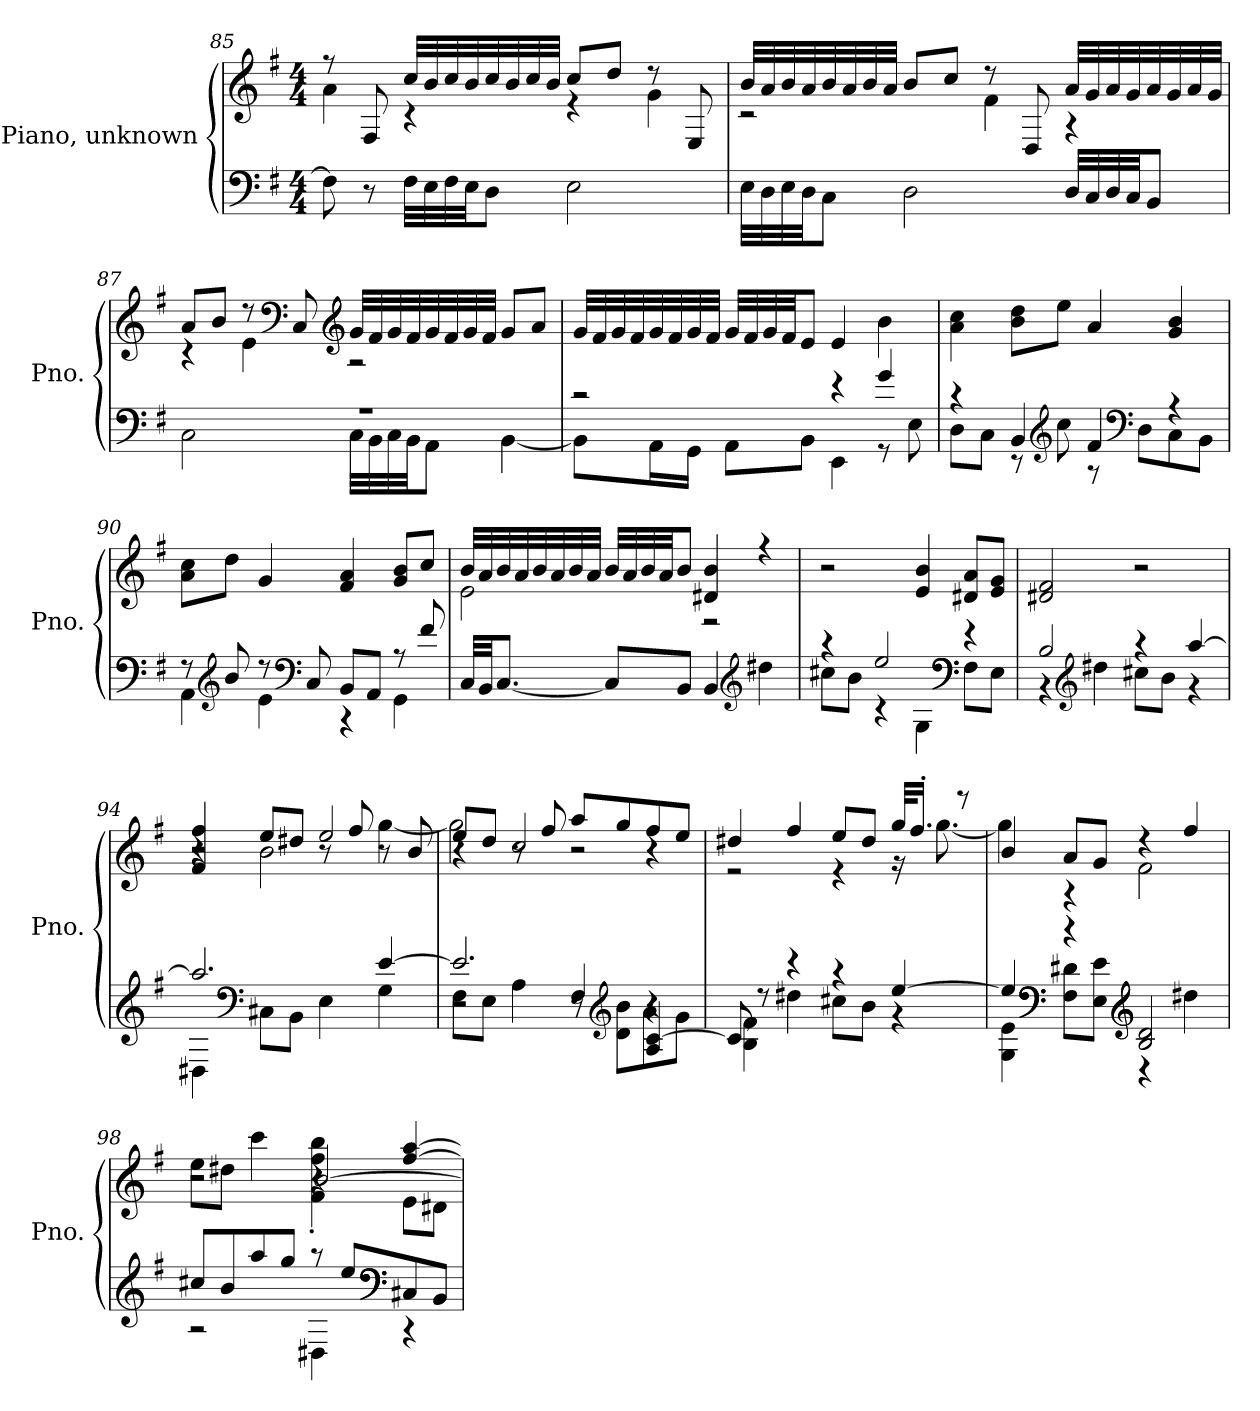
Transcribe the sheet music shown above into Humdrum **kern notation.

**kern	**kern
*part1	*part1
*staff2	*staff1
*I"Piano, unknown	*
*I'Pno.	*
*clefF4	*clefG2
*k[f#]	*k[f#]
*M4/4	*M4/4
=85	=85
*	*^
8F#\]	8r	4a\
8r	8F#/	.
32F#\LLL	32cc/LLL	4r
32E\	32b/	.
32F#\	32cc/	.
32E\JJ	32b/	.
8D\J	32cc/	.
.	32b/	.
.	32cc/	.
.	32b/JJJ	.
2E\	8cc/L	4r
.	8dd/J	.
.	8r	4g\
.	8E/	.
!!LO:LB:g=z	!!
=86	=86	=86
32E\LLL	32b/LLL	2r
32D\	32a/	.
32E\	32b/	.
32D\JJ	32a/	.
8C\J	32b/	.
.	32a/	.
.	32b/	.
.	32a/JJJ	.
2D\	8b/L	.
.	8cc/J	.
.	8r	4f#\
.	8D/	.
32D/LLL	32a/LLL	4r
32C/	32g/	.
32D/	32a/	.
32C/JJ	32g/	.
8BB/J	32a/	.
.	32g/	.
.	32a/	.
.	32g/JJJ	.
=87	=87	=87
*^	*	*
1r	2C\	8a/L	4r
.	.	8b/J	.
.	.	8r	4e\
*	*	*clefF4	*
.	.	8C/	.
*	*	*clefG2	*
.	32C\LLL	32g/LLL	2r
.	32BB\	32f#/	.
.	32C\	32g/	.
.	32BB\JJ	32f#/	.
.	8AA\J	32g/	.
.	.	32f#/	.
.	.	32g/	.
.	.	32f#/JJJ	.
.	[4BB\	8g/L	.
.	.	8a/J	.
*	*	*v	*v
!!LO:LB:g=z
=88	=88	=88
2r	8BB\L]	32g/LLL
.	.	32f#/
.	.	32g/
.	.	32f#/
.	16AA\L	32g/
.	.	32f#/
.	16GG\JJ	32g/
.	.	32f#/JJJ
.	8AA\L	32g/LLL
.	.	32f#/
.	.	32g/
.	.	32f#/JJ
.	8BB\J	8e/J
4r	4EE\	4e/
4g/	8r	4b\
.	8E\	.
=89	=89	=89
4r	8D\L	4a\ 4cc\
.	8C\J	.
4BB/	8r	8b\ 8dd\L
*clefG2	*	*
.	8cc\	8ee\J
4f#/	8r	4a/
*clefF4	*	*
.	8D\L	.
4r	8C\	4g/ 4b/
.	8BB\J	.
=90	=90	=90
8r	4AA\	8a\ 8cc\L
*clefG2	*	*
8b/	.	8dd\J
8r	4e\	4g/
*clefF4	*	*
8C/	.	.
8BB/L	4r	4f#/ 4a/
8AA/J	.	.
8r	4GG\	8g/ 8b/L
8f#/	.	8cc/J
*v	*v	*
!!LO:LB:g=z
=91	=91
*	*^
32C/LLL	32b/LLL	2e\
32BB/JJ	32a/	.
[8.C/J	32b/	.
.	32a/	.
.	32b/	.
.	32a/	.
.	32b/	.
.	32a/JJJ	.
8C/L]	32b/LLL	.
.	32a/	.
.	32b/	.
.	32a/JJ	.
8BB/J	8b/J	.
4BB/	4d#X/ 4b/	2r
*clefG2	*	*
4dd#X\	4r	.
*	*v	*v
=92	=92
*^	*
4r	8cc#X\L	2r
.	8b\J	.
2ee/	4r	.
.	4G\	4e/ 4b/
*clefF4	*	*
4r	8F#\L	8d#X/ 8a/L
.	8E\J	8e/ 8g/J
=93	=93	=93
2B/	4r	2d#X/ 2f#/
*clefG2	*	*
.	4dd#X\	.
4r	8cc#X\L	2r
.	8b\J	.
[4aa/	4r	.
!!LO:LB:g=z
=94	=94	=94
*	*	*^
*	*	*	*^
2.aa/]	4D#X\	4f#/ 4ff#/	4r	2r
*clefF4	*	*	*	*
.	8C#X\L	8ee/L	2b\	.
.	8BB\J	8dd#X/J	.	.
.	4E\	8r	.	2ee/
.	.	8ff#/	.	.
[4e/	4G\	8r	[4gg\	.
.	.	8b/	.	.
=95	=95	=95	=95	=95
*	*^	*	*	*
2.e/]	8F#\L	2r	8ee/L	2gg\]	4r
.	8E\J	.	8dd/J	.	.
.	4A\	.	8r	.	2cc/
.	.	.	8ff#/	.	.
.	8r	4F#/	8aa/L	2r	.
*clefG2	*	*	*	*	*
.	8d\ 8b\L	.	8gg/	.	.
4A/ [4c/	8a\	4r	8ff#/	.	4r
.	8g\J	.	8ee/J	.	.
*	*v	*v	*	*	*
*	*	*	*v	*v
=96	=96	=96	=96
8c/]	4B\ 4f#\	4dd#X/	2r
8r	.	.	.
4r	4dd#X\	4ff#/	.
4r	8cc#X\L	8ee/L	4r
.	8b\J	8dd#/J	.
[4ee/	4r	32gg/KLL	16r
.	.	16.ff#'/JJ	.
.	.	.	[8.gg\
.	.	8r	.
!!LO:PB:g=z	!!
=97	=97	=97	=97
4ee/]	4G\ 4e\	4b/	4gg\]
*clefF4	*	*	*
4r	8F#\ 8d#X\L	8a/L	4r
.	8E\ 8e\J	8g/J	.
*clefG2	*	*	*
2B/ 2d#/	4r	4r	2f#\
.	4dd#X\	4ff#/	.
=98	=98	=98	=98
*	*	*	*^
8cc#X/L	2r	2r	8ee\L	2r
8b/	.	.	8dd#X\J	.
8aa/	.	.	4ccc\	.
8gg/J	.	.	.	.
8r	4D#X\	4r	4f#\' 4ff#\' 4bb\'	[2b/
8ee/L	.	.	.	.
*clefF4	*	*	*	*
8C#X/	4r	[4ff#/ [4aa/	8e\L	.
8BB/J	.	.	8d#X\J	.
*v	*v	*	*	*
*	*v	*v	*v
=	=
*-	*-
